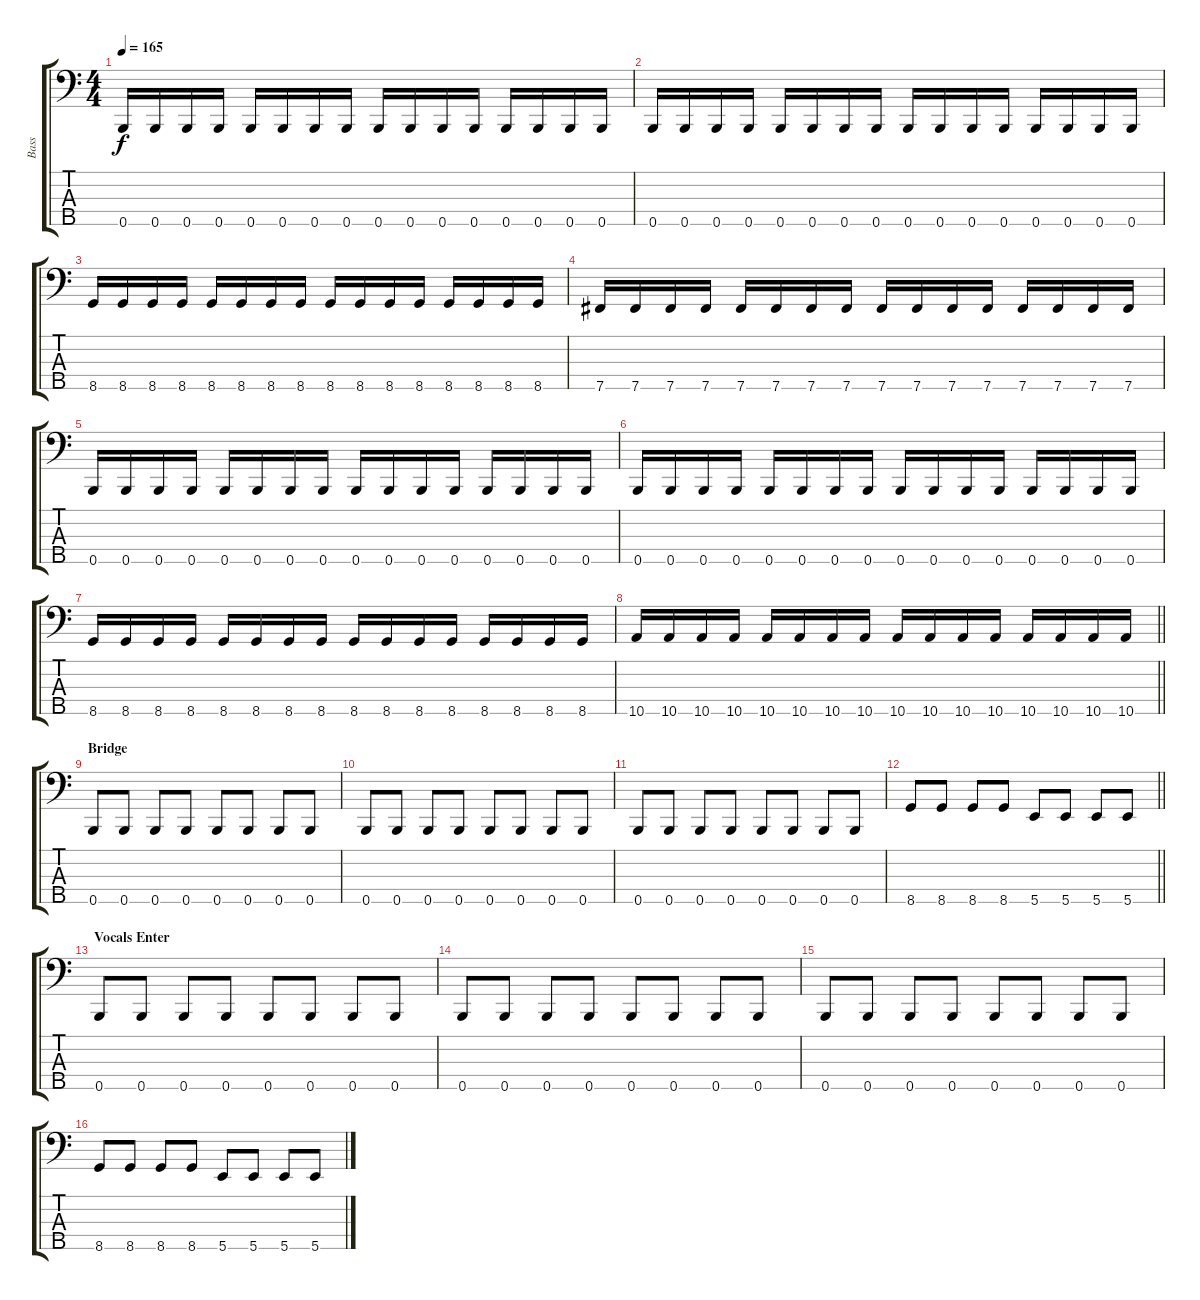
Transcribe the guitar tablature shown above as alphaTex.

\track ("Bass" "Bass") {instrument electricbasspick}
\staff {score tabs}
\tuning (G2 D2 A1 E1 B0) {hide}
\ts (4 4)
\tempo 165
\clef f4
\ks c
0.5.16{dy f} 0.5.16 0.5.16 0.5.16 0.5.16 0.5.16 0.5.16 0.5.16 0.5.16 0.5.16 0.5.16 0.5.16 0.5.16 0.5.16 0.5.16 0.5.16 |
0.5.16 0.5.16 0.5.16 0.5.16 0.5.16 0.5.16 0.5.16 0.5.16 0.5.16 0.5.16 0.5.16 0.5.16 0.5.16 0.5.16 0.5.16 0.5.16 |
8.5.16 8.5.16 8.5.16 8.5.16 8.5.16 8.5.16 8.5.16 8.5.16 8.5.16 8.5.16 8.5.16 8.5.16 8.5.16 8.5.16 8.5.16 8.5.16 |
7.5.16 7.5.16 7.5.16 7.5.16 7.5.16 7.5.16 7.5.16 7.5.16 7.5.16 7.5.16 7.5.16 7.5.16 7.5.16 7.5.16 7.5.16 7.5.16 |
0.5.16 0.5.16 0.5.16 0.5.16 0.5.16 0.5.16 0.5.16 0.5.16 0.5.16 0.5.16 0.5.16 0.5.16 0.5.16 0.5.16 0.5.16 0.5.16 |
0.5.16 0.5.16 0.5.16 0.5.16 0.5.16 0.5.16 0.5.16 0.5.16 0.5.16 0.5.16 0.5.16 0.5.16 0.5.16 0.5.16 0.5.16 0.5.16 |
8.5.16 8.5.16 8.5.16 8.5.16 8.5.16 8.5.16 8.5.16 8.5.16 8.5.16 8.5.16 8.5.16 8.5.16 8.5.16 8.5.16 8.5.16 8.5.16 |
\barLineRight lightlight
10.5.16 10.5.16 10.5.16 10.5.16 10.5.16 10.5.16 10.5.16 10.5.16 10.5.16 10.5.16 10.5.16 10.5.16 10.5.16 10.5.16 10.5.16 10.5.16 |
\section ("" "Bridge")
0.5.8 0.5.8 0.5.8 0.5.8 0.5.8 0.5.8 0.5.8 0.5.8 |
0.5.8 0.5.8 0.5.8 0.5.8 0.5.8 0.5.8 0.5.8 0.5.8 |
0.5.8 0.5.8 0.5.8 0.5.8 0.5.8 0.5.8 0.5.8 0.5.8 |
\barLineRight lightlight
8.5.8 8.5.8 8.5.8 8.5.8 5.5.8 5.5.8 5.5.8 5.5.8 |
\section ("" "Vocals Enter")
0.5.8 0.5.8 0.5.8 0.5.8 0.5.8 0.5.8 0.5.8 0.5.8 |
0.5.8 0.5.8 0.5.8 0.5.8 0.5.8 0.5.8 0.5.8 0.5.8 |
0.5.8 0.5.8 0.5.8 0.5.8 0.5.8 0.5.8 0.5.8 0.5.8 |
8.5.8 8.5.8 8.5.8 8.5.8 5.5.8 5.5.8 5.5.8 5.5.8
